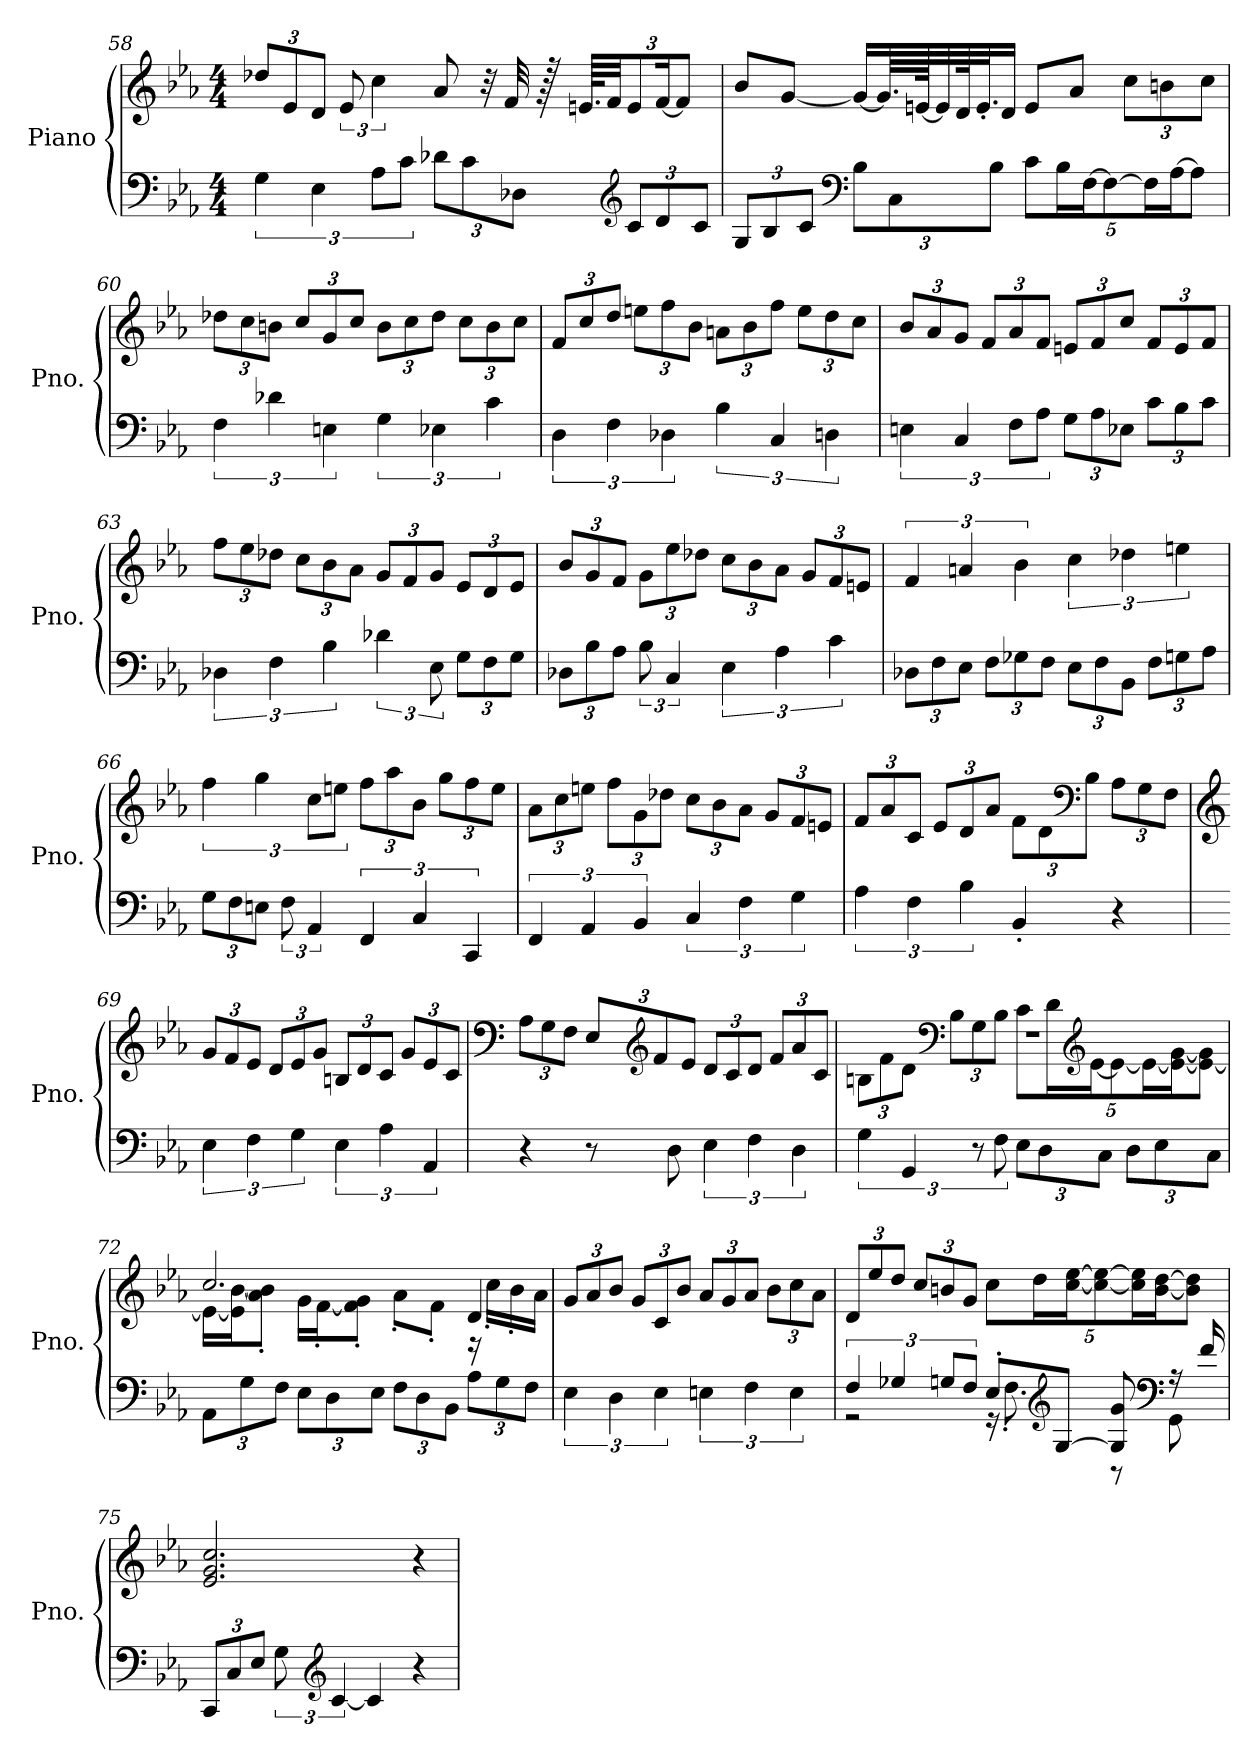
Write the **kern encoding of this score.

**kern	**kern
*part1	*part1
*staff2	*staff1
*I"Piano	*
*I'Pno.	*
!!LO:LB:g=z
*clefF4	*clefG2
*k[b-e-a-]	*k[b-e-a-]
*M4/4	*M4/4
*	*Xbrackettup
=58	=58
6G\	12dd-X/L
.	12e-/
6E-\	12d/J
*	*brackettup
.	12e-/
12A-\L	6cc\
12c\J	.
*Xbrackettup	*
12d-X\L	8a-/
12c\	.
.	32r
.	32f/
12D-X\J	.
.	128r
.	64.en/KLLL
.	32f/JJ
*clefG2	*
*	*Xbrackettup
12c/L	12e/
12d-/	[24f/K
.	8f/J]
12c/J	.
=59	=59
12G/L	8b-/L
12B-/	.
.	[8g/J
12c/J	.
*clefF4	*
12B-\L	16g/LL_
.	64.g/LL]
12C\	.
.	[128en/JK
.	32e/]
.	64d/K
.	32.e'/J
12B-\J	.
.	16d/JJ
10c\L	8e/L
20B-\L	.
.	8a-/J
[20F\J	.
10F\_	.
.	12cc\L
20F\L]	.
.	12bn\
[20A-\J	.
10A-\J]	.
.	12cc\J
!!LO:LB:g=z
=60	=60
*brackettup	*
6F\	12dd-X\L
.	12cc\
6d-X\	12bn\J
.	12cc/L
6En\	12g/
.	12cc/J
6G\	12b\L
.	12cc\
6E-X\	12dd-\J
.	12cc\L
6c\	12b\
.	12cc\J
=61	=61
6D\	12f/L
.	12cc/
6F\	12dd/J
.	12een\L
6D-X\	12ff\
.	12b-\J
6B-\	12an\L
.	12b-\
6C/	12ff\J
.	12ee\L
6Dn\	12dd\
.	12cc\J
=62	=62
6En\	12b-/L
.	12a-/
6C/	12g/J
.	12f/L
12F\L	12a-/
12A-\J	12f/J
*Xbrackettup	*
12G\L	12en/L
12A-\	12f/
12E-X\J	12cc/J
12c\L	12f/L
12B-\	12e/
12c\J	12f/J
!!LO:LB:g=z
=63	=63
*brackettup	*
6D-X\	12ff\L
.	12ee-\
6F\	12dd-X\J
.	12cc\L
6B-\	12b-\
.	12a-\J
6d-X\	12g/L
.	12f/
12E-\	12g/J
*Xbrackettup	*
12G\L	12e-/L
12F\	12d/
12G\J	12e-/J
=64	=64
12D-X\L	12b-/L
12B-\	12g/
12A-\J	12f/J
*brackettup	*
12B-\	12g\L
6C/	12ee-\
.	12dd-X\J
6E-\	12cc\L
.	12b-\
6A-\	12a-\J
.	12g/L
6c\	12f/
.	12en/J
=65	=65
*Xbrackettup	*brackettup
12D-X\L	6f/
12F\	.
12E-\J	6an/
12F\L	.
12G-X\	6b-\
12F\J	.
12E-\L	6cc\
12F\	.
12BB-\J	6dd-X\
12F\L	.
12Gn\	6een\
12A-\J	.
!!LO:PB:g=z
=66	=66
12G\L	6ff\
12F\	.
12En\J	6gg\
*brackettup	*
12F\	.
6AA-/	12cc\L
.	12een\J
*	*Xbrackettup
6FF/	12ff\L
.	12aa-\
6C/	12b-\J
.	12gg\L
6CC/	12ff\
.	12ee\J
=67	=67
6FF/	12a-\L
.	12cc\
6AA-/	12een\J
.	12ff\L
6BB-/	12g\
.	12dd-X\J
6C/	12cc\L
.	12b-\
6F\	12a-\J
.	12g/L
6G\	12f/
.	12en/J
=68	=68
6A-\	12f/L
.	12a-/
6F\	12c/J
.	12e-/L
6B-\	12d/
.	12a-/J
4BB-'/	12f\L
.	12d\
*	*clefF4
.	12B-\J
4r	12A-\L
.	12G\
.	12F\J
!!LO:LB:g=z
=69	=69
*	*clefG2
6E-\	12g/L
.	12f/
6F\	12e-/J
.	12d/L
6G\	12e-/
.	12g/J
6E-\	12Bn/L
.	12d/
6A-\	12c/J
.	12g/L
6AA-/	12e-/
.	12c/J
=70	=70
*	*clefF4
4r	12A-\L
.	12G\
.	12F\J
8r	12E-/L
*	*clefG2
.	12f/
8D\	.
.	12e-/J
6E-\	12d/L
.	12c/
6F\	12d/J
.	12f/L
6D\	12a-/
.	12c/J
!!LO:LB:g=z
=71	=71
*	*^
6G\	1r	12Bn\L
.	.	12f\
6GG/	.	12d\J
*	*clefF4	*
.	.	12B\L
12r	.	12G\
12F\	.	12B\J
*Xbrackettup	*	*
12E-\L	.	10c\L
12D\	.	.
.	.	20d\L
*	*clefG2	*
.	.	[20e-\J
12C\J	.	.
.	.	10e-\_
12D\L	.	.
.	.	20e-\L_
12E-\	.	.
.	.	20e-\_ [20g\J
.	.	10e-\_ 10g\]J
12C\J	.	.
=72	=72	=72
12AA-\L	2.cc/	16e-\LL_
.	.	16e-\] [16b-\J
12G\	.	.
.	.	8a-\' 8b-\]'J
12F\J	.	.
12E-\L	.	16g\LL
.	.	[16f'\J
12D\	.	.
.	.	8f\]' 8g\'J
12E-\J	.	.
12F\L	.	8a-'\L
12D\	.	.
.	.	8f'\J
12BB-\J	.	.
12A-\L	4d/	16r
.	.	16cc'\LL
12G\	.	.
.	.	16b-'\
12F\J	.	.
.	.	16a-\JJ
*	*v	*v
!!LO:LB:g=z
=73	=73
*brackettup	*
6E-\	12g/L
.	12a-/
6D\	12b-/J
.	12g/L
6E-\	12c/
.	12b-/J
6En\	12a-/L
.	12g/
6F\	12a-/J
.	12b-\L
6E\	12cc\
.	12a-\J
=74	=74
*^	*
6F/	2r	12d/L
.	.	12ee-/
6G-X/	.	12dd/J
.	.	12cc/L
12Gn/L	.	12bn/
12F/J	.	12g/J
8E-'/L	16r	10cc\L
.	8.F'\	.
.	.	20dd\L
*clefG2	*	*
[8G/J	.	.
.	.	[20cc\ [20ee-\J
.	.	10cc\_ 10ee-\_
8G/] 8g/	8r	.
.	.	20cc\] 20ee-\]L
.	.	[20b\ [20dd\J
*clefF4	*	*
16r	8GG\	.
.	.	10b\] 10dd\]J
16f/	.	.
*v	*v	*
=75	=75
*Xbrackettup	*
12CC/L	2.e-/ 2.g/ 2.cc/
12C/	.
12E-/J	.
*brackettup	*
12G\	.
*clefG2	*
[6c/	.
4c/]	.
4r	4r
=	=
*-	*-
